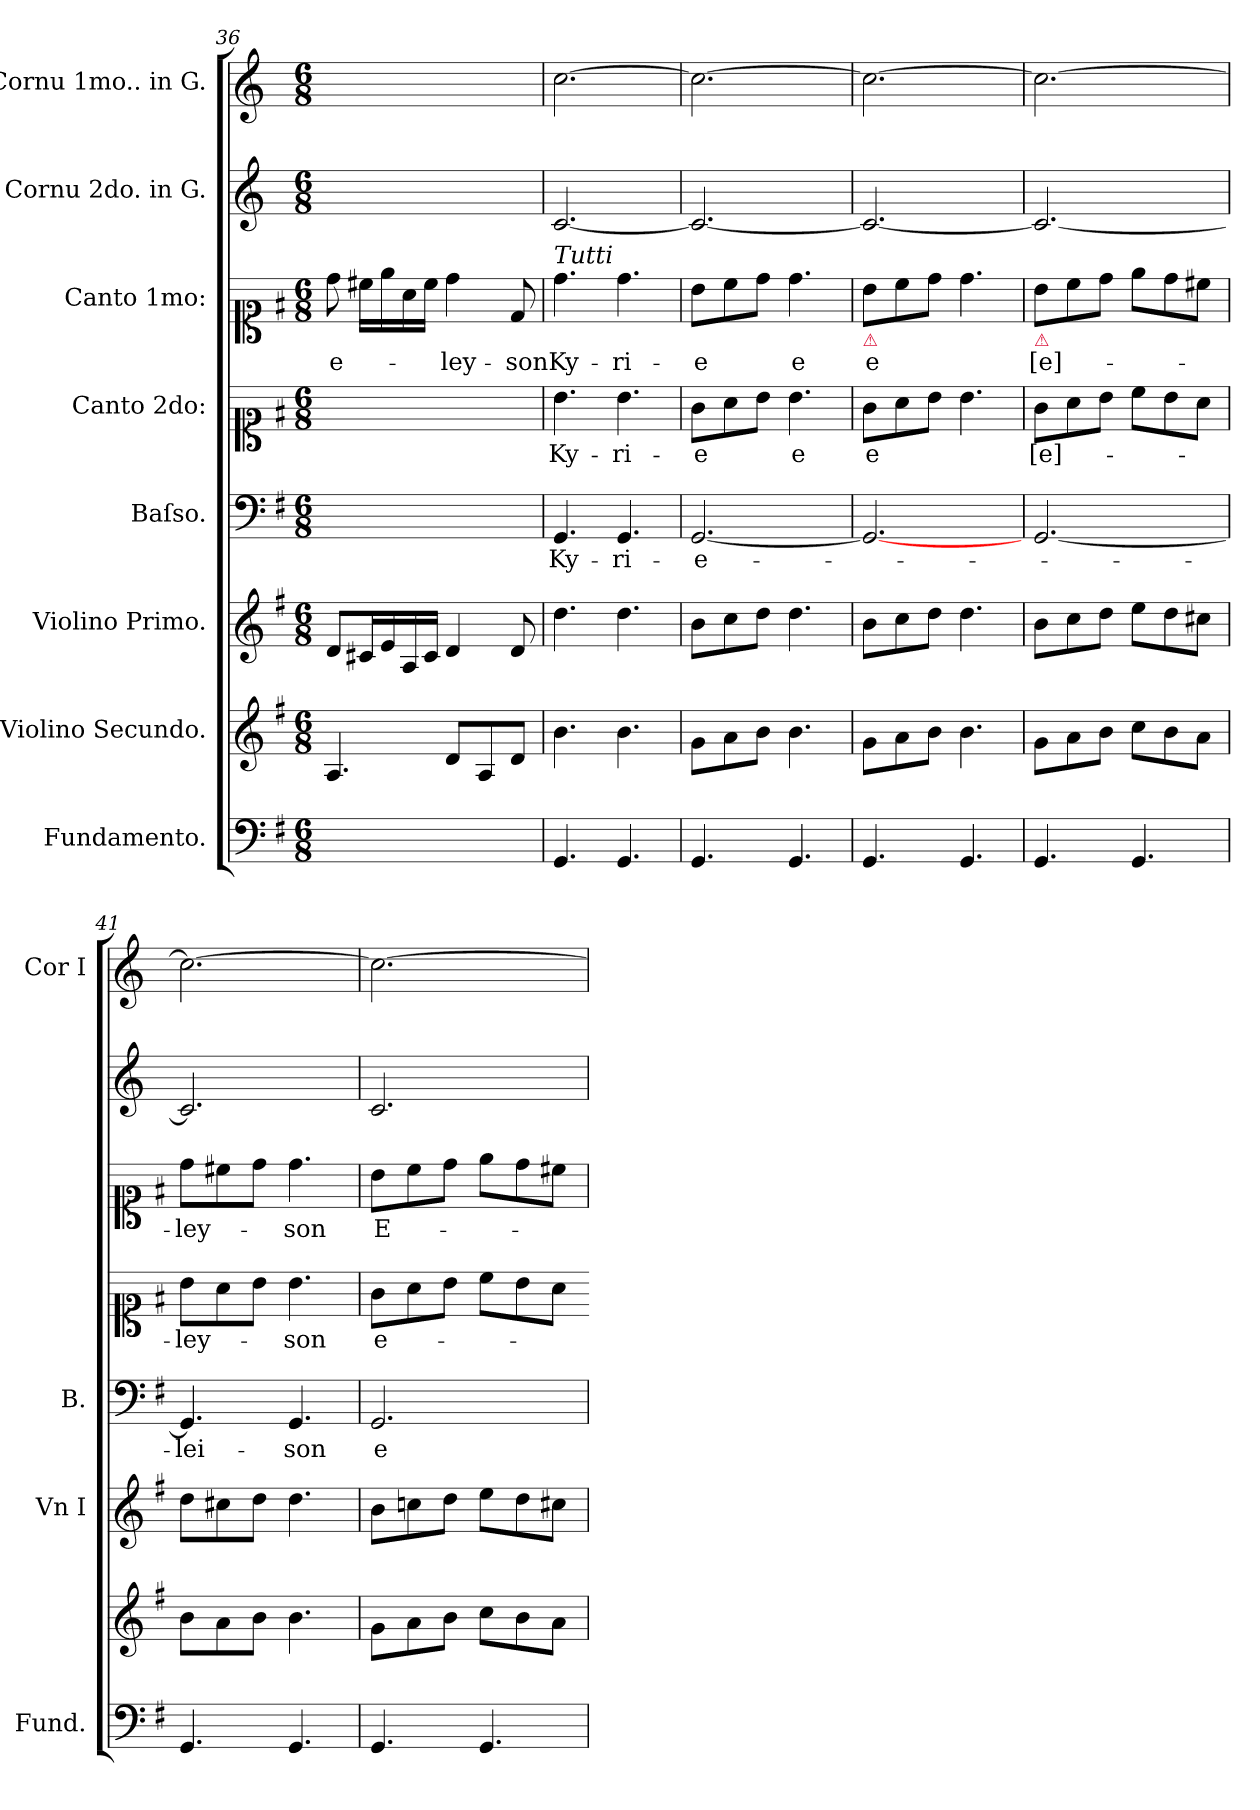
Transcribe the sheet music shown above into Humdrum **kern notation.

**kern	**kern	**kern	**kern	**text	**kern	**text	**kern	**text	**kern	**kern
*part8	*part7	*part6	*part5	*part5	*part4	*part4	*part3	*part3	*part2	*part1
*staff8	*staff7	*staff6	*staff5	*staff5	*staff4	*staff4	*staff3	*staff3	*staff2	*staff1
*I"Fundamento.	*I"Violino Secundo.	*I"Violino Primo.	*I"Baſso.	*	*I"Canto 2do:	*	*I"Canto 1mo:	*	*I"Cornu 2do. in G.	*I"Cornu 1mo.. in G.
*I'Fund.	*	*I'Vn I	*I'B.	*	*	*	*	*	*	*I'Cor I
*clefF4	*clefG2	*clefG2	*clefF4	*	*clefC1	*	*clefC1	*	*clefG2	*clefG2
*	*	*	*	*	*	*	*	*	*ITrd3c5	*ITrd3c5
*k[f#]	*k[f#]	*k[f#]	*k[f#]	*	*k[f#]	*	*k[f#]	*	*k[f#]	*k[f#]
*M6/8	*M6/8	*M6/8	*M6/8	*	*M6/8	*	*M6/8	*	*M6/8	*M6/8
=36	=36	=36	=36	=36	=36	=36	=36	=36	=36	=36
2.ryy	4.A/	8d/L	2.ryy	.	2.ryy	.	8dd\	e-	2.ryy	2.ryy
.	.	16c#X/L	.	.	.	.	16cc#X\LL	.	.	.
.	.	16e/	.	.	.	.	16ee\	.	.	.
.	.	16A/	.	.	.	.	16a\	.	.	.
.	.	16c#/JJ	.	.	.	.	16cc#\JJ	.	.	.
.	8d/L	4d/	.	.	.	.	4dd\	-ley-	.	.
.	8A/	.	.	.	.	.	.	.	.	.
.	8d/J	8d/	.	.	.	.	8d/	-son	.	.
=37	=37	=37	=37	=37	=37	=37	=37	=37	=37	=37
!	!	!	!	!	!	!	!LO:TX:a:i:t=Tutti	!	!	!
4.GG/	4.b\	4.dd\	4.GG/	Ky-	4.b\	Ky-	4.dd\	Ky-	[>2.G/	[<2.g\
4.GG/	4.b\	4.dd\	4.GG/	-ri-	4.b\	-ri-	4.dd\	-ri-	.	.
=38	=38	=38	=38	=38	=38	=38	=38	=38	=38	=38
4.GG/	8g\L	8b\L	[>2.GG/	-e-	8g\L	-e	8b\L	-e	2.G/_>	2.g\_<
.	8a\	8cc\	.	.	8a\	.	8cc\	.	.	.
.	8b\J	8dd\J	.	.	8b\J	.	8dd\J	.	.	.
!	!	!	!	!	!	!LO:LY:i	!	!LO:LY:i	!	!
4.GG/	4.b\	4.dd\	.	.	4.b\	e	4.dd\	e	.	.
=39	=39	=39	=39	=39	=39	=39	=39	=39	=39	=39
!	!	!	!	!	!	!	!LO:TX:b:color=crimson:t=⚠	!	!	!
!	!	!	!	!	!	!LO:LY:i	!	!LO:LY:i	!	!
4.GG/	8g\L	8b\L	2.GG/_>	.	8g\L	e	8b\L	e	2.G/_>	2.g\_<
.	8a\	8cc\	.	.	8a\	.	8cc\	.	.	.
.	8b\J	8dd\J	.	.	8b\J	.	8dd\J	.	.	.
4.GG/	4.b\	4.dd\	.	.	4.b\	.	4.dd\	.	.	.
=40	=40	=40	=40	=40	=40	=40	=40	=40	=40	=40
!	!	!	!	!	!	!	!LO:TX:b:color=crimson:t=⚠	!	!	!
!	!	!	!	!	!	!LO:LY:i	!	!LO:LY:i	!	!
4.GG/	8g\L	8b\L	[2.GG/	.	8g\L	[e]-	8b\L	[e]-	2.G/_	2.g\_<
.	8a\	8cc\	.	.	8a\	.	8cc\	.	.	.
.	8b\J	8dd\J	.	.	8b\J	.	8dd\J	.	.	.
4.GG/	8cc\L	8ee\L	.	.	8cc\L	.	8ee\L	.	.	.
.	8b\	8dd\	.	.	8b\	.	8dd\	.	.	.
.	8a\J	8cc#X\J	.	.	8a\J	.	8cc#X\J	.	.	.
=41	=41	=41	=41	=41	=41	=41	=41	=41	=41	=41
4.GG/	8b\L	8dd\L	4.GG/]	-lei-	8b\L	-ley-	8dd\L	-ley-	2.G/]	2.g\_<
.	8a\	8cc#X\	.	.	8a\	.	8cc#X\	.	.	.
.	8b\J	8dd\J	.	.	8b\J	.	8dd\J	.	.	.
4.GG/	4.b\	4.dd\	4.GG/	-son	4.b\	-son	4.dd\	-son	.	.
=42	=42	=42	=42	=42	=42	=42	=42	=42	=42	=42
4.GG/	8g\L	8b\L	2.GG/	e-	8g\L	e-	8b\L	E-	2.G/	2.g\_
.	8a\	8ccn\	.	.	8a\	.	8cc\	.	.	.
.	8b\J	8dd\J	.	.	8b\J	.	8dd\J	.	.	.
4.GG/	8cc\L	8ee\L	.	.	8cc\L	.	8ee\L	.	.	.
.	8b\	8dd\	.	.	8b\	.	8dd\	.	.	.
.	8a\J	8cc#X\J	.	.	8a\J	.	8cc#X\J	.	.	.
=	=	=	=	=	=-	=	=	=	=	=
*-	*-	*-	*-	*-	*-	*-	*-	*-	*-	*-
